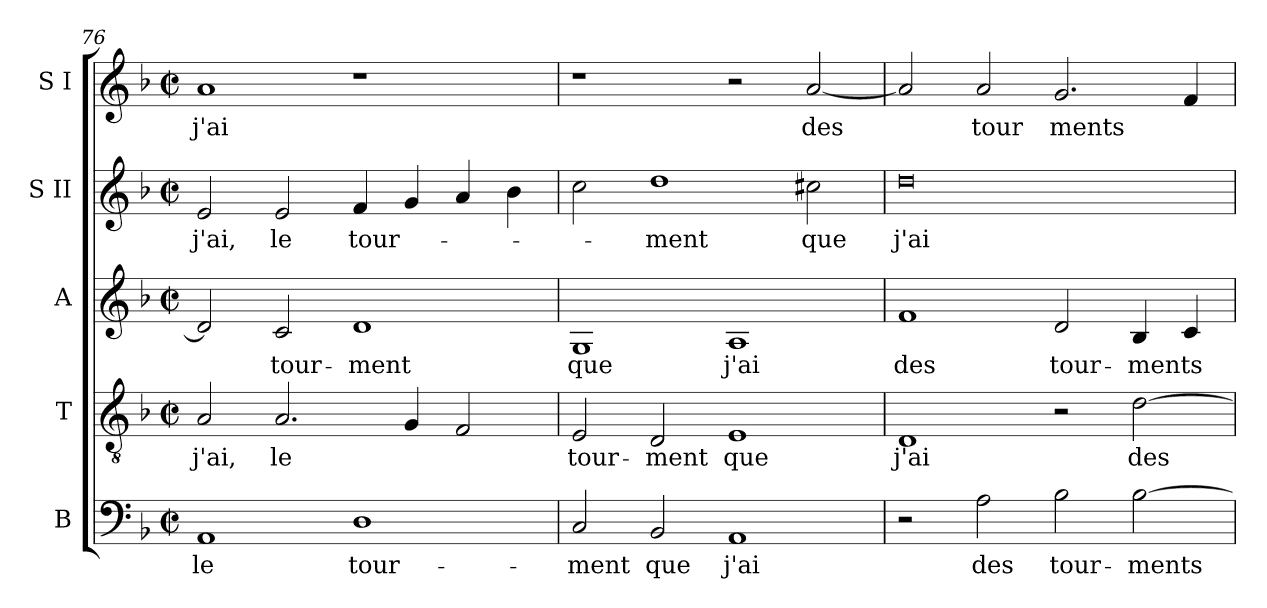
**kern	**text	**kern	**text	**kern	**text	**kern	**text	**kern	**text
*part5	*part5	*part4	*part4	*part3	*part3	*part2	*part2	*part1	*part1
*staff5	*staff5	*staff4	*staff4	*staff3	*staff3	*staff2	*staff2	*staff1	*staff1
*I"B	*	*I"T	*	*I"A	*	*I"S II	*	*I"S I	*
!!LO:PB:g=z
*clefF4	*	*clefGv2	*	*clefG2	*	*clefG2	*	*clefG2	*
*k[b-]	*	*k[b-]	*	*k[b-]	*	*k[b-]	*	*k[b-]	*
*F:	*	*F:	*	*F:	*	*F:	*	*F:	*
*M2/2	*	*M2/2	*	*M2/2	*	*M2/2	*	*M2/2	*
*met(c|)	*	*met(c|)	*	*met(c|)	*	*met(c|)	*	*met(c|)	*
=76	=76	=76	=76	=76	=76	=76	=76	=76	=76
!	!LO:LY:b:cj	!	!LO:LY:b:cj	!	!	!	!LO:LY:b:cj	!	!LO:LY:b:cj
1AA	le	2A/	j'ai,	2d/]	.	2e/	j'ai,	1a	j'ai
!	!	!	!LO:LY:b:cj	!	!LO:LY:b:cj	!	!LO:LY:b:cj	!	!
.	.	2.A/	le	2c/	tour-	2e/	le	.	.
!	!LO:LY:b:cj	!	!	!	!LO:LY:b:cj	!	!LO:LY:b	!	!
1D	tour-	.	.	1d	-ment	4f/	tour-	1r	.
.	.	4G/	.	.	.	4g/	.	.	.
.	.	2F/	.	.	.	4a/	.	.	.
.	.	.	.	.	.	4b-\	.	.	.
=77	=77	=77	=77	=77	=77	=77	=77	=77	=77
!	!LO:LY:b:cj	!	!LO:LY:b:cj	!	!LO:LY:b:cj	!	!	!	!
2C/	-ment	2E/	tour-	1G	que	2cc\	.	1r	.
!	!LO:LY:b:cj	!	!LO:LY:b:cj	!	!	!	!LO:LY:b:cj	!	!
2BB-/	que	2D/	-ment	.	.	1dd	-ment	.	.
!	!LO:LY:b:cj	!	!LO:LY:b:cj	!	!LO:LY:b:cj	!	!	!	!
1AA	j'ai	1E	que	1A	j'ai	.	.	2r	.
!	!	!	!	!	!	!	!LO:LY:b:cj	!	!LO:LY:b
.	.	.	.	.	.	2cc#\	que	[<2a/	des
=78	=78	=78	=78	=78	=78	=78	=78	=78	=78
!	!	!	!LO:LY:b:cj	!	!LO:LY:b:cj	!	!LO:LY:b:cj	!	!
2r	.	1D	j'ai	1f	des	0dd	j'ai	2a/]	.
!	!LO:LY:b:cj	!	!	!	!	!	!	!	!LO:LY:b:cj
2A\	des	.	.	.	.	.	.	2a/	tour
!	!LO:LY:b:cj	!	!	!	!LO:LY:b:cj	!	!	!	!LO:LY:b
2B-\	tour-	2r	.	2d/	tour-	.	.	2.g/	ments
!	!LO:LY:b	!	!LO:LY:b	!	!LO:LY:b	!	!	!	!
[>2B-\	-ments	[>2d\	des	4B-/	-ments	.	.	.	.
.	.	.	.	4c/	.	.	.	4f/	.
=	=	=	=	=	=	=	=	=	=
*-	*-	*-	*-	*-	*-	*-	*-	*-	*-
